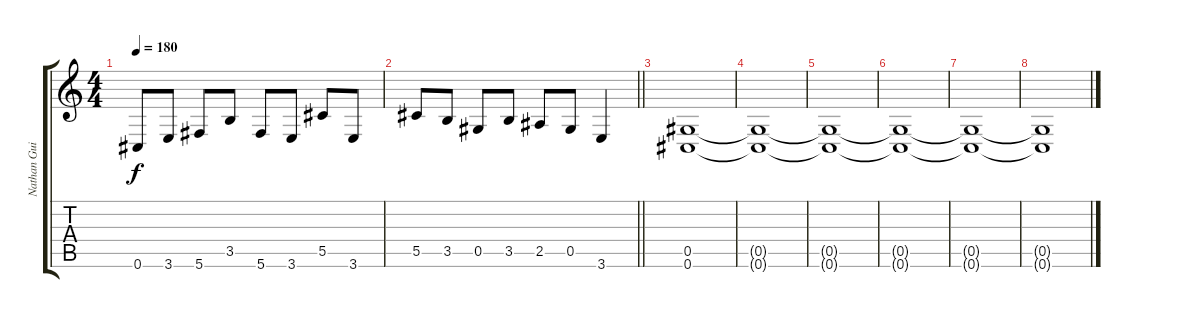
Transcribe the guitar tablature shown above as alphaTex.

\track ("Nathan Guitar" "Nathan Gui") {instrument distortionguitar}
\staff {score tabs}
\tuning (Eb4 Bb3 Gb3 Db3 Ab2 Db2) {hide}
\ts (4 4)
\tempo 180
\clef g2
\ks c
0.6.8{dy f} 3.6.8 5.6.8 3.5.8 5.6.8 3.6.8 5.5.8 3.6.8 |
\barLineRight lightlight
5.5.8 3.5.8 0.5.8 3.5.8 2.5.8 0.5.8 3.6.4 |
(0.5 0.6).1 |
(0.5{t} 0.6{t}).1 |
(0.5{t} 0.6{t}).1 |
(0.5{t} 0.6{t}).1 |
(0.5{t} 0.6{t}).1 |
(0.5{t} 0.6{t}).1
